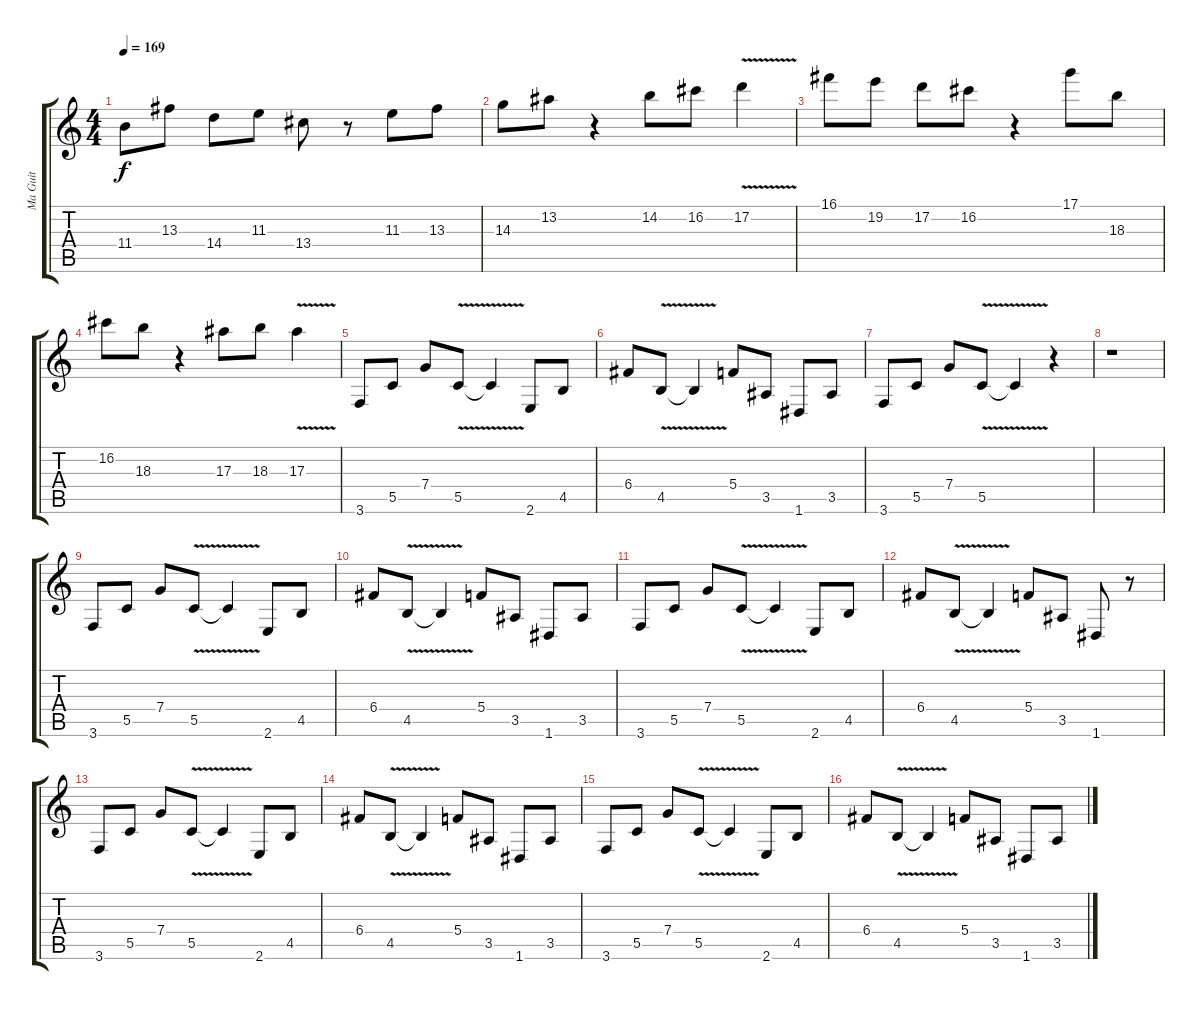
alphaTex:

\track ("Ma Guit" "Ma Guit") {instrument acousticguitarnylon}
\staff {score tabs}
\tuning (D4 A3 F3 C3 G2 D2) {hide}
\ts (4 4)
\tempo 169
\clef g2
\ks c
11.4.8{dy f} 13.3.8 14.4.8 11.3.8 13.4.8 r.8 11.3.8 13.3.8 |
14.3.8 13.2.8 r.4 14.2.8 16.2.8 17.2{v}.4 |
16.1.8 19.2.8 17.2.8 16.2.8 r.4 17.1.8 18.3.8 |
16.2.8 18.3.8 r.4 17.3.8 18.3.8 17.3{v}.4 |
3.6.8 5.5.8 7.4.8 5.5{v}.8 5.5{t}.4 2.6.8 4.5.8 |
6.4.8 4.5{v}.8 4.5{t}.4 5.4.8 3.5.8 1.6.8 3.5.8 |
3.6.8 5.5.8 7.4.8 5.5{v}.8 5.5{t}.4 r.4 |
r.1 |
3.6.8 5.5.8 7.4.8 5.5{v}.8 5.5{t}.4 2.6.8 4.5.8 |
6.4.8 4.5{v}.8 4.5{t}.4 5.4.8 3.5.8 1.6.8 3.5.8 |
3.6.8 5.5.8 7.4.8 5.5{v}.8 5.5{t}.4 2.6.8 4.5.8 |
6.4.8 4.5{v}.8 4.5{t}.4 5.4.8 3.5.8 1.6.8 r.8 |
3.6.8 5.5.8 7.4.8 5.5{v}.8 5.5{t}.4 2.6.8 4.5.8 |
6.4.8 4.5{v}.8 4.5{t}.4 5.4.8 3.5.8 1.6.8 3.5.8 |
3.6.8 5.5.8 7.4.8 5.5{v}.8 5.5{t}.4 2.6.8 4.5.8 |
6.4.8 4.5{v}.8 4.5{t}.4 5.4.8 3.5.8 1.6.8 3.5.8
